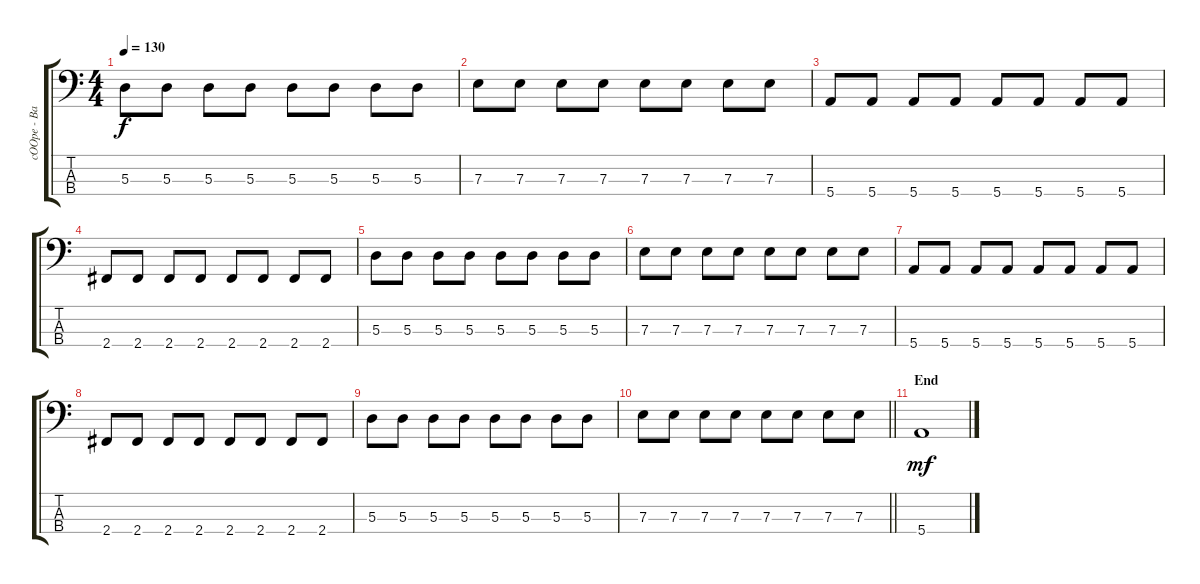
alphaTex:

\track ("cOOpe - Bass" "cOOpe - Ba") {instrument electricbassfinger}
\staff {score tabs}
\tuning (G2 D2 A1 E1) {hide}
\ts (4 4)
\tempo 130
\clef f4
\ks c
5.3.8{dy f} 5.3.8 5.3.8 5.3.8 5.3.8 5.3.8 5.3.8 5.3.8 |
7.3.8 7.3.8 7.3.8 7.3.8 7.3.8 7.3.8 7.3.8 7.3.8 |
5.4.8 5.4.8 5.4.8 5.4.8 5.4.8 5.4.8 5.4.8 5.4.8 |
2.4.8 2.4.8 2.4.8 2.4.8 2.4.8 2.4.8 2.4.8 2.4.8 |
5.3.8 5.3.8 5.3.8 5.3.8 5.3.8 5.3.8 5.3.8 5.3.8 |
7.3.8 7.3.8 7.3.8 7.3.8 7.3.8 7.3.8 7.3.8 7.3.8 |
5.4.8{volume 0} 5.4.8 5.4.8 5.4.8 5.4.8 5.4.8 5.4.8 5.4.8 |
2.4.8 2.4.8 2.4.8 2.4.8 2.4.8 2.4.8 2.4.8 2.4.8 |
5.3.8 5.3.8 5.3.8 5.3.8 5.3.8 5.3.8 5.3.8 5.3.8 |
\barLineRight lightlight
7.3.8 7.3.8 7.3.8 7.3.8 7.3.8 7.3.8 7.3.8 7.3.8 |
\section ("" "End")
5.4.1{dy mf}
